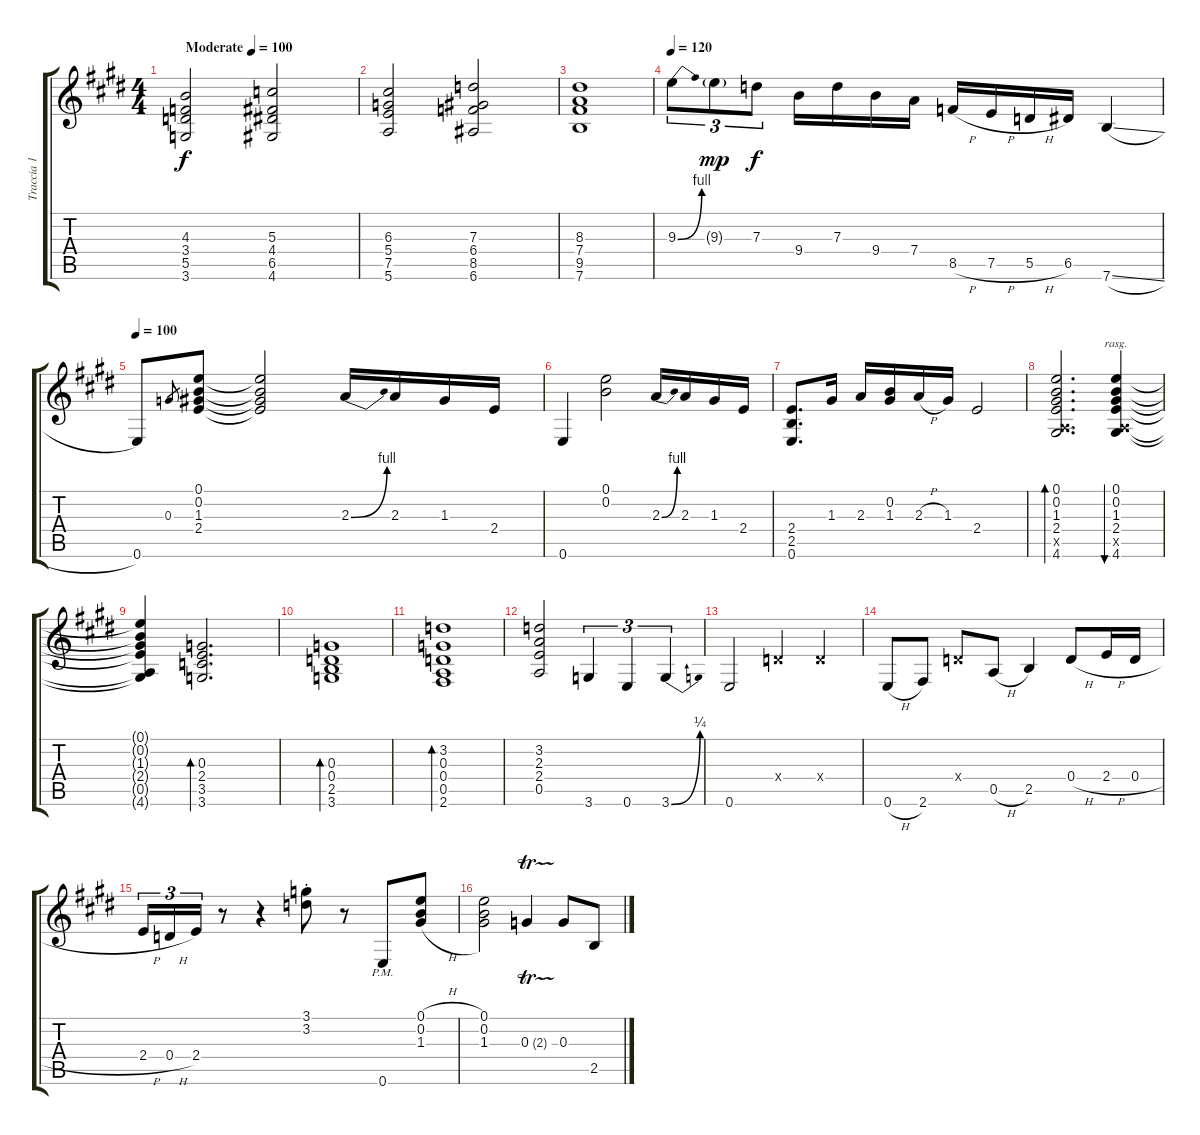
\track ("Traccia 1" "Traccia 1") {instrument overdrivenguitar}
\staff {score tabs}
\tuning (E4 B3 G3 D3 A2 E2) {hide}
\ts (4 4)
\tempo (100 "Moderate")
\clef g2
\ks e
(4.3 3.4 5.5 3.6).2{dy f instrument overdrivenguitar} (5.3 4.4 6.5 4.6).2 |
(6.3 5.4 7.5 5.6).2 (7.3 6.4 8.5 6.6).2 |
(8.3 7.4 9.5 7.6).1 |
\tempo 120
9.3{be (bend 0 0 60 4)}.8{tu (3 2)} 9.3{g}.8{tu (3 2) dy mp} 7.3.8{tu (3 2) dy f} 9.4.16 7.3.16 9.4.16 7.4.16 8.5{h}.16 7.5{h}.16 5.5{h}.16 6.5.16 7.6{sl}.4 |
\tempo 100
0.6.8 0.3.8{gr} (0.1 0.2 1.3 2.4).8 (0.1{t} 0.2{t} 1.3{t} 2.4{t}).2 2.3{be (bend 0 0 60 4)}.16 2.3.16 1.3.16 2.4.16 |
0.6.4 (0.1 0.2).2 2.3{be (bend 0 0 60 4)}.16 2.3.16 1.3.16 2.4.16 |
(2.4 2.5 0.6).8{d} 1.3.16 2.3.16 (0.2 1.3).16 2.3{h}.16 1.3.16 2.4.2 |
(0.1 0.2 1.3 2.4 0.5{x} 4.6).2{d bd 480} (0.1 0.2 1.3 2.4 0.5{x} 4.6).4{bu 120 rasg ii} |
(0.1{t} 0.2{t} 1.3{t} 2.4{t} 0.5{t} 4.6{t}).4 (0.3 2.4 3.5 3.6).2{d bd 120} |
(0.3 0.4 2.5 3.6).1{bd 480} |
(3.2 0.3 0.4 0.5 2.6).1{bd 480} |
(3.2 2.3 2.4 0.5).2 3.6.4{tu (3 2)} 0.6.4{tu (3 2)} 3.6{be (bend 0 0 60 1)}.4{tu (3 2)} |
0.6.2 0.4{x}.4 0.4{x}.4 |
0.6{h}.8 2.6.8 0.4{x}.8 0.5{h}.8 2.5.4 0.4{h}.8 2.4{h}.16 0.4{h}.16 |
2.4{h}.16{tu (3 2)} 0.4{h}.16{tu (3 2)} 2.4.16{tu (3 2)} r.8 r.4 (3.1 3.2{st}).8 r.8 0.6{pm}.8 (0.1{h} 0.2{h} 1.3{h}).8 |
(0.1 0.2 1.3).2 0.3{tr (2 32)}.4 0.3.8 2.5.8
